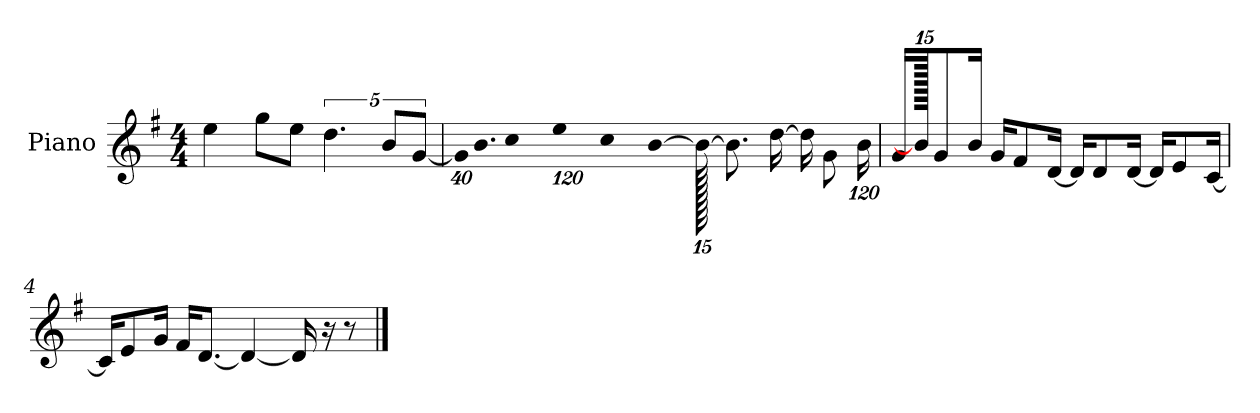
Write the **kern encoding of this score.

**kern
*part1
*staff1
*I"Piano
*I'P-no
*clefG2
*k[f#]
*M4/4
*MM90
=1
4ee\
8gg\L
8ee\J
5.dd\
10b/L
[10g/J
=2
*Xbrackettup
!LO:N:vis=32
640%23g\KLL]
!LO:N:vis=16.
960%103b\J
!LO:N:vis=8
960%137cc\
!LO:N:vis=16
1920%137ee\L
!LO:N:vis=32
640%23cc\K
[384%41b\J
1920b\_
8.b\L]
[16dd\Jk
16dd\KL]
8g\
[1920%119b\Jk
=3
16g/KL
1920b\]
8g/
16b/Jk
16g/KL
8f#/
[16d/Jk
16d/KL]
8d/
[16d/Jk
16d/KL]
8e/
[16c/Jk
!!LO:LB:g=z
=4
16c/KL]
8e/
16g/Jk
16f#/KL
[8.d/J
4d/_
16d/]
16r
8r
==
*-
